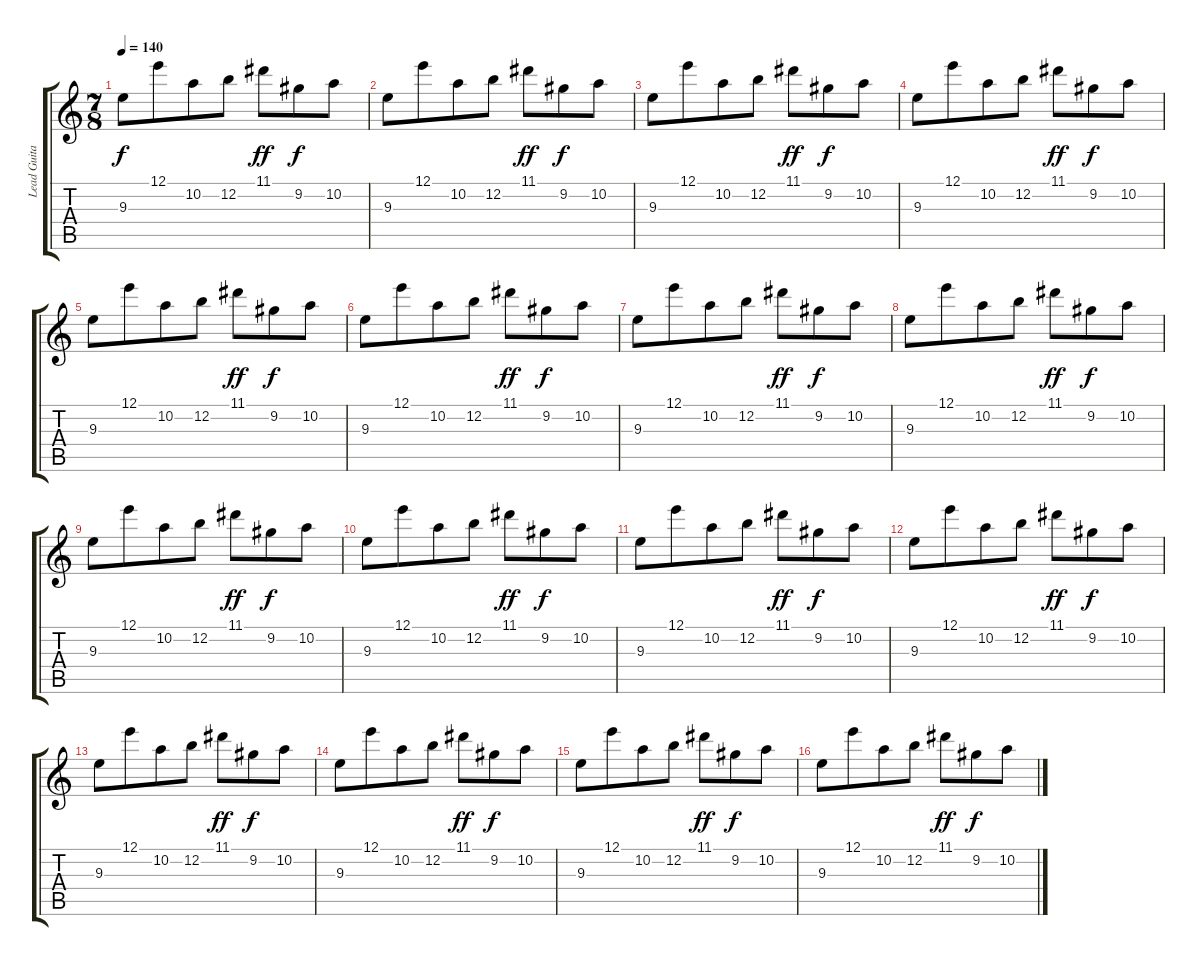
\track ("Lead Guitar 2" "Lead Guita") {instrument distortionguitar}
\staff {score tabs}
\tuning (E4 B3 G3 D3 A2 E2) {hide}
\ts (7 8)
\tempo 140
\clef g2
\ks c
9.3.8{dy f} 12.1.8 10.2.8 12.2.8 11.1.8{dy ff} 9.2.8{dy f} 10.2.8 |
9.3.8 12.1.8 10.2.8 12.2.8 11.1.8{dy ff} 9.2.8{dy f} 10.2.8 |
9.3.8 12.1.8 10.2.8 12.2.8 11.1.8{dy ff} 9.2.8{dy f} 10.2.8 |
9.3.8 12.1.8 10.2.8 12.2.8 11.1.8{dy ff} 9.2.8{dy f} 10.2.8 |
9.3.8 12.1.8 10.2.8 12.2.8 11.1.8{dy ff} 9.2.8{dy f} 10.2.8 |
9.3.8 12.1.8 10.2.8 12.2.8 11.1.8{dy ff} 9.2.8{dy f} 10.2.8 |
9.3.8 12.1.8 10.2.8 12.2.8 11.1.8{dy ff} 9.2.8{dy f} 10.2.8 |
9.3.8 12.1.8 10.2.8 12.2.8 11.1.8{dy ff} 9.2.8{dy f} 10.2.8 |
9.3.8 12.1.8 10.2.8 12.2.8 11.1.8{dy ff} 9.2.8{dy f} 10.2.8 |
9.3.8 12.1.8 10.2.8 12.2.8 11.1.8{dy ff} 9.2.8{dy f} 10.2.8 |
9.3.8 12.1.8 10.2.8 12.2.8 11.1.8{dy ff} 9.2.8{dy f} 10.2.8 |
9.3.8 12.1.8 10.2.8 12.2.8 11.1.8{dy ff} 9.2.8{dy f} 10.2.8 |
9.3.8 12.1.8 10.2.8 12.2.8 11.1.8{dy ff} 9.2.8{dy f} 10.2.8 |
9.3.8 12.1.8 10.2.8 12.2.8 11.1.8{dy ff} 9.2.8{dy f} 10.2.8 |
9.3.8 12.1.8 10.2.8 12.2.8 11.1.8{dy ff} 9.2.8{dy f} 10.2.8 |
9.3.8 12.1.8 10.2.8 12.2.8 11.1.8{dy ff} 9.2.8{dy f} 10.2.8
